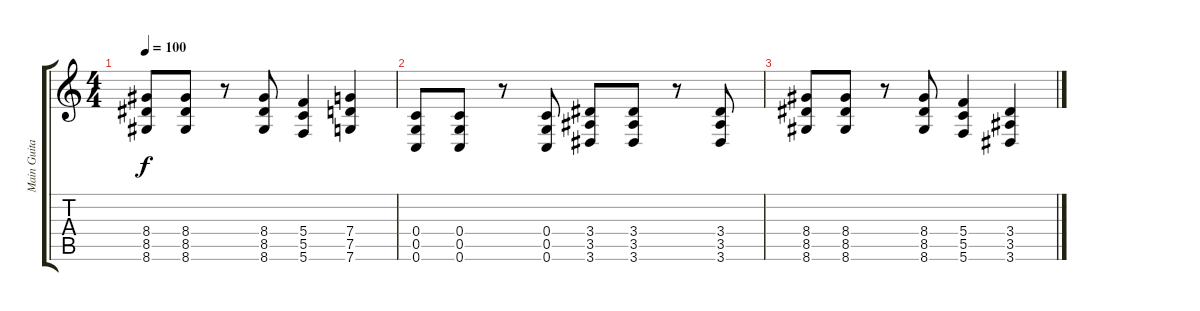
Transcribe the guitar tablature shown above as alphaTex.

\track ("Main Guitar (Rythm)" "Main Guita") {instrument distortionguitar}
\staff {score tabs}
\tuning (D4 A3 F3 C3 G2 C2) {hide}
\ts (4 4)
\tempo 100
\clef g2
\ks c
(8.4 8.5 8.6).8{dy f} (8.4 8.5 8.6).8 r.8 (8.4 8.5 8.6).8 (5.4 5.5 5.6).4 (7.4 7.5 7.6).4 |
(0.4 0.5 0.6).8 (0.4 0.5 0.6).8 r.8 (0.4 0.5 0.6).8 (3.4 3.5 3.6).8 (3.4 3.5 3.6).8 r.8 (3.4 3.5 3.6).8 |
(8.4 8.5 8.6).8 (8.4 8.5 8.6).8 r.8 (8.4 8.5 8.6).8 (5.4 5.5 5.6).4 (3.4 3.5 3.6).4
